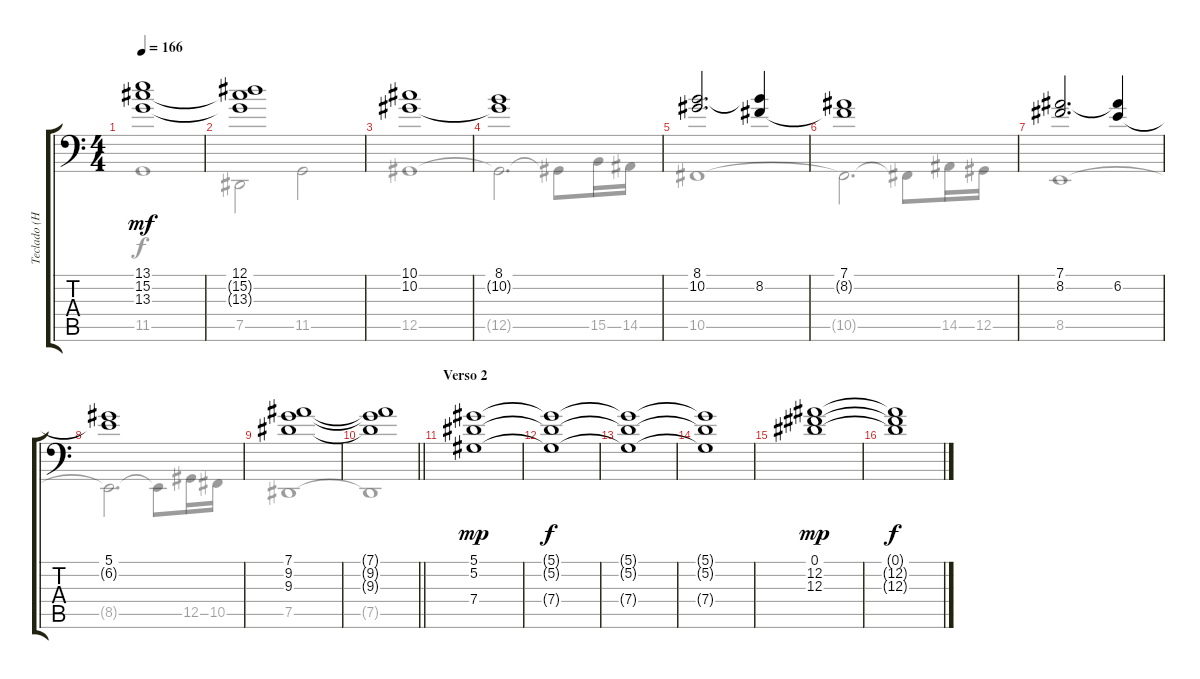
\track ("Teclado (Hugo Bistolfi)" "Teclado (H") {instrument stringensemble1}
\staff {score tabs}
\tuning (Eb4 Bb3 Gb3 Db3 Ab1 Eb1) {hide}
\voice
\ts (4 4)
\tempo 166
\clef f4
\ks c
(13.1 15.2 13.3).1{dy mf} |
(12.1 15.2{t} 13.3{t}).1 |
(10.1 10.2).1 |
(8.1 10.2{t}).1 |
(8.1 10.2).2{d} (8.1{t} 8.2).4 |
(7.1 8.2{t}).1 |
(7.1 8.2).2{d} (7.1{t} 6.2).4 |
(5.1 6.2{t}).1 |
(7.1 9.2 9.3).1 |
\barLineRight lightlight
(7.1{t} 9.2{t} 9.3{t}).1 |
\section ("" "Verso 2")
(5.1 5.2 7.4).1{dy mp} |
(5.1{t} 5.2{t} 7.4{t}).1{dy f} |
(5.1{t} 5.2{t} 7.4{t}).1 |
(5.1{t} 5.2{t} 7.4{t}).1 |
(0.1 12.2 12.3).1{dy mp} |
(0.1{t} 12.2{t} 12.3{t}).1{dy f}
\voice
\clef f4
\ottava regular
\simile none
\ks c
11.5.1{dy f} |
7.5.2 11.5.2 |
12.5.1 |
12.5{t}.2{d} 12.5{t}.8 15.5.16 14.5.16 |
10.5.1 |
10.5{t}.2{d} 10.5{t}.8 14.5.16 12.5.16 |
8.5.1 |
8.5{t}.2{d} 8.5{t}.8 12.5.16 10.5.16 |
7.5.1 |
\barLineRight lightlight
7.5{t}.1 |
|
|
|
|
|
